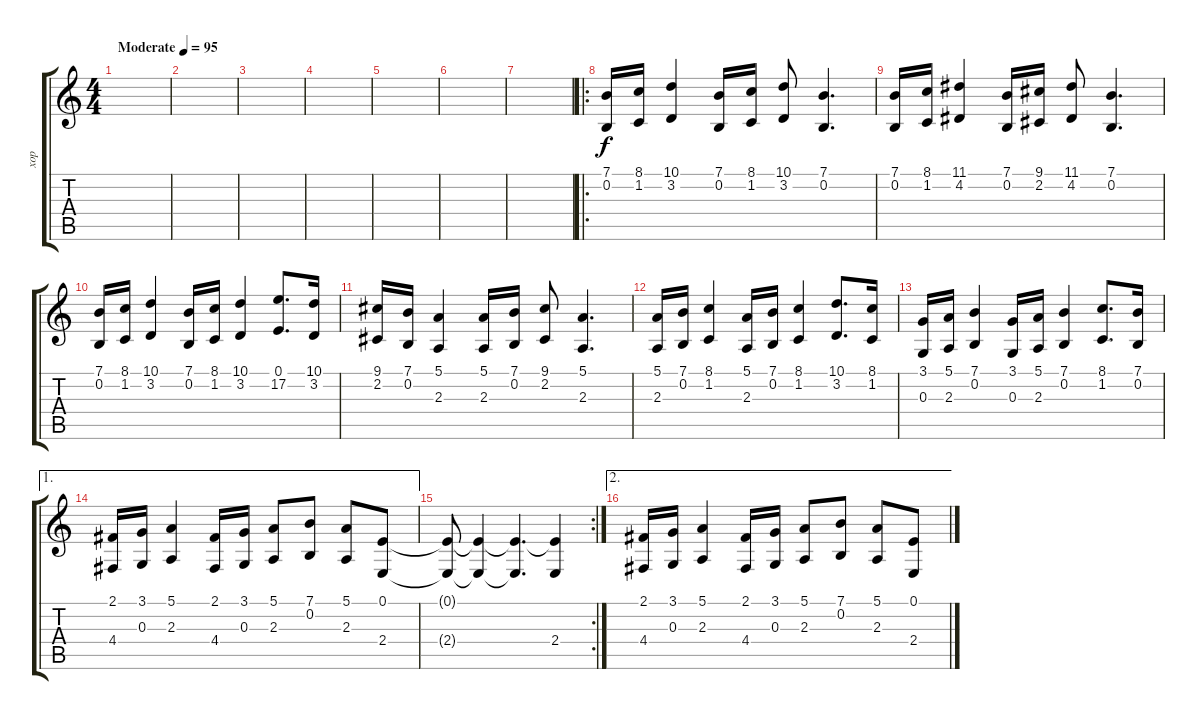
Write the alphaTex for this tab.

\track ("хор" "хор") {instrument lead6voice}
\staff {score tabs}
\tuning (E4 B3 G3 D3 A2 E2) {hide}
\ts (4 4)
\tempo (95 "Moderate")
\clef g2
\ks c
|
|
|
|
|
|
|
\ro
(7.1 0.2).16 (8.1 1.2).16 (10.1 3.2).4 (7.1 0.2).16 (8.1 1.2).16 (10.1 3.2).8 (7.1 0.2).4{d} |
(7.1 0.2).16 (8.1 1.2).16 (11.1 4.2).4 (7.1 0.2).16 (9.1 2.2).16 (11.1 4.2).8 (7.1 0.2).4{d} |
(7.1 0.2).16 (8.1 1.2).16 (10.1 3.2).4 (7.1 0.2).16 (8.1 1.2).16 (10.1 3.2).4 (0.1 17.2).8{d} (10.1 3.2).16 |
(9.1 2.2).16 (7.1 0.2).16 (5.1 2.3).4 (5.1 2.3).16 (7.1 0.2).16 (9.1 2.2).8 (5.1 2.3).4{d} |
(5.1 2.3).16 (7.1 0.2).16 (8.1 1.2).4 (5.1 2.3).16 (7.1 0.2).16 (8.1 1.2).4 (10.1 3.2).8{d} (8.1 1.2).16 |
(3.1 0.3).16 (5.1 2.3).16 (7.1 0.2).4 (3.1 0.3).16 (5.1 2.3).16 (7.1 0.2).4 (8.1 1.2).8{d} (7.1 0.2).16 |
\ae 1
(2.1 4.4).16 (3.1 0.3).16 (5.1 2.3).4 (2.1 4.4).16 (3.1 0.3).16 (5.1 2.3).8 (7.1 0.2).8 (5.1 2.3).8 (0.1 2.4).8 |
\rc 2
(0.1{t} 2.4{t}).8 (0.1{t} 2.4{t}).4 (0.1{t} 2.4{t}).4{d} (0.1{t} 2.4).4 |
\ae 2
(2.1 4.4).16 (3.1 0.3).16 (5.1 2.3).4 (2.1 4.4).16 (3.1 0.3).16 (5.1 2.3).8 (7.1 0.2).8 (5.1 2.3).8 (0.1 2.4).8
